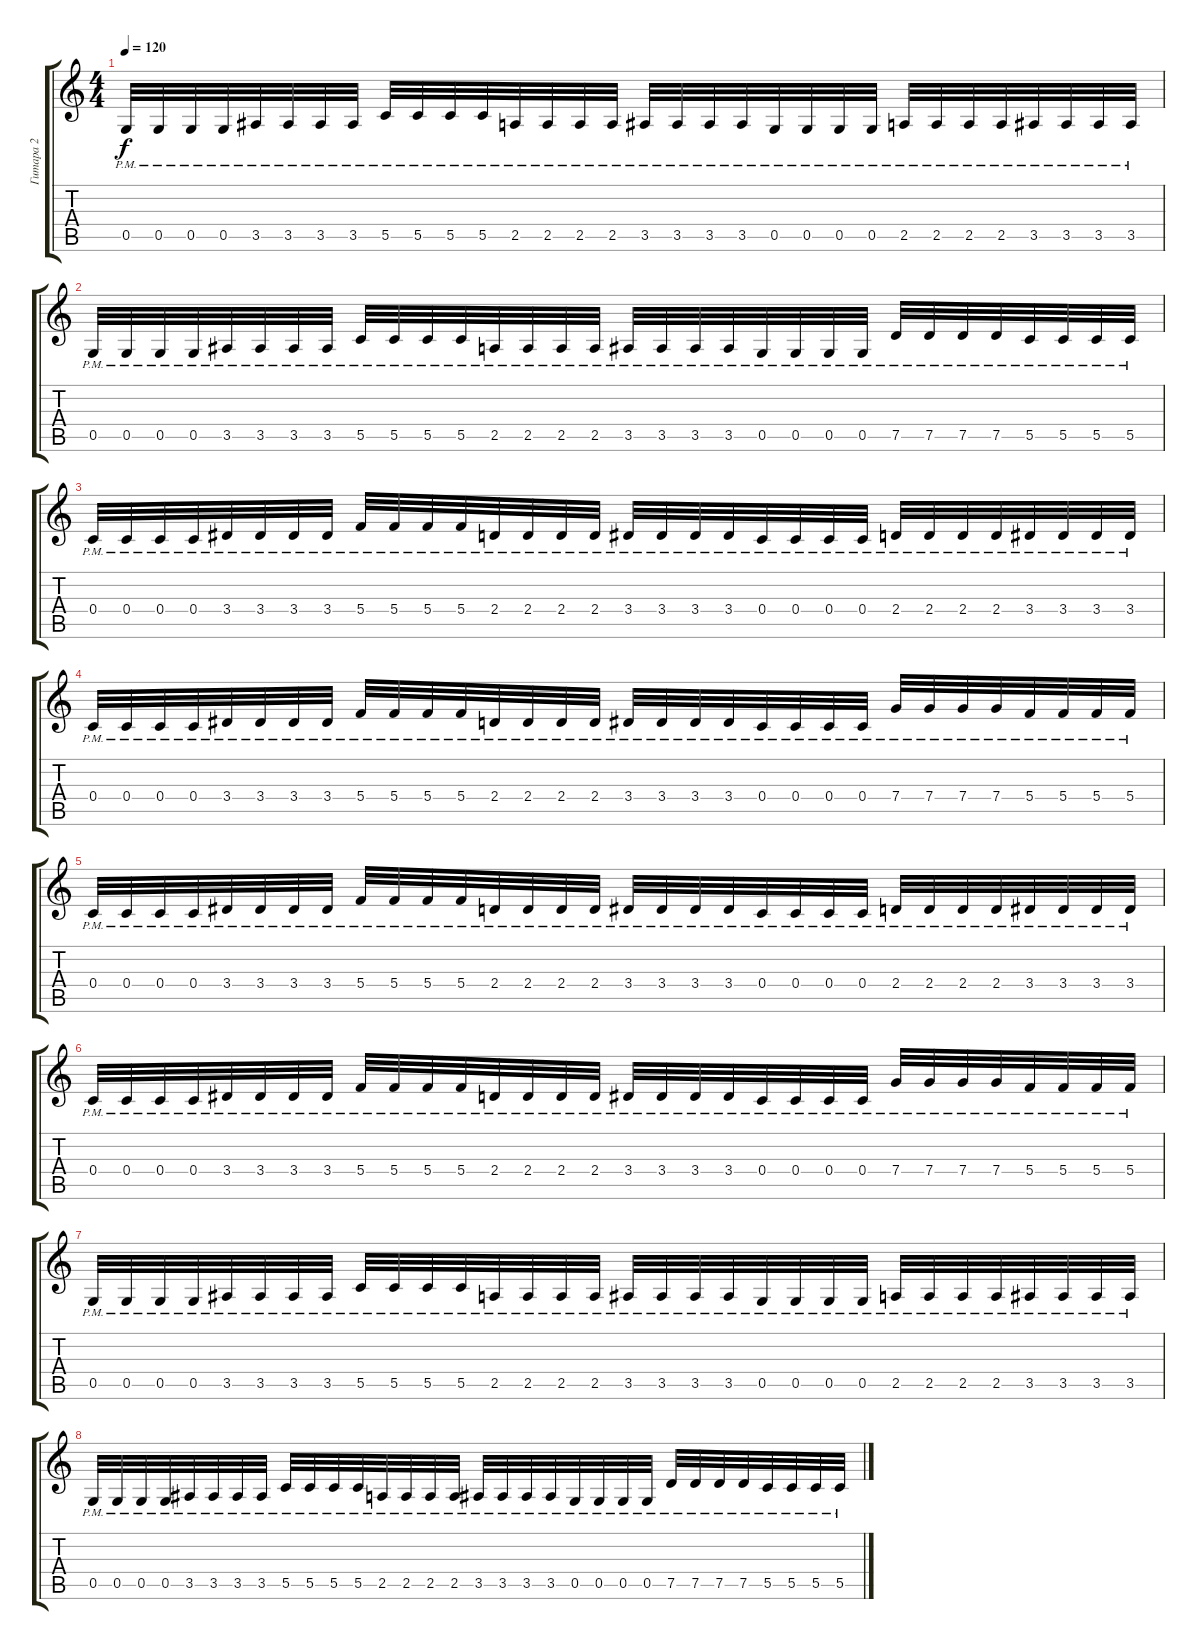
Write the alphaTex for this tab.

\track ("Гитара 2" "Гитара 2") {instrument overdrivenguitar}
\staff {score tabs}
\tuning (D4 A3 F3 C3 G2 D2) {hide}
\ts (4 4)
\tempo 120
\clef g2
\ks c
0.5{pm}.32{dy f} 0.5{pm}.32 0.5{pm}.32 0.5{pm}.32 3.5{pm}.32 3.5{pm}.32 3.5{pm}.32 3.5{pm}.32 5.5{pm}.32 5.5{pm}.32 5.5{pm}.32 5.5{pm}.32 2.5{pm}.32 2.5{pm}.32 2.5{pm}.32 2.5{pm}.32 3.5{pm}.32 3.5{pm}.32 3.5{pm}.32 3.5{pm}.32 0.5{pm}.32 0.5{pm}.32 0.5{pm}.32 0.5{pm}.32 2.5{pm}.32 2.5{pm}.32 2.5{pm}.32 2.5{pm}.32 3.5{pm}.32 3.5{pm}.32 3.5{pm}.32 3.5{pm}.32 |
0.5{pm}.32 0.5{pm}.32 0.5{pm}.32 0.5{pm}.32 3.5{pm}.32 3.5{pm}.32 3.5{pm}.32 3.5{pm}.32 5.5{pm}.32 5.5{pm}.32 5.5{pm}.32 5.5{pm}.32 2.5{pm}.32 2.5{pm}.32 2.5{pm}.32 2.5{pm}.32 3.5{pm}.32 3.5{pm}.32 3.5{pm}.32 3.5{pm}.32 0.5{pm}.32 0.5{pm}.32 0.5{pm}.32 0.5{pm}.32 7.5{pm}.32 7.5{pm}.32 7.5{pm}.32 7.5{pm}.32 5.5{pm}.32 5.5{pm}.32 5.5{pm}.32 5.5{pm}.32 |
0.4{pm}.32 0.4{pm}.32 0.4{pm}.32 0.4{pm}.32 3.4{pm}.32 3.4{pm}.32 3.4{pm}.32 3.4{pm}.32 5.4{pm}.32 5.4{pm}.32 5.4{pm}.32 5.4{pm}.32 2.4{pm}.32 2.4{pm}.32 2.4{pm}.32 2.4{pm}.32 3.4{pm}.32 3.4{pm}.32 3.4{pm}.32 3.4{pm}.32 0.4{pm}.32 0.4{pm}.32 0.4{pm}.32 0.4{pm}.32 2.4{pm}.32 2.4{pm}.32 2.4{pm}.32 2.4{pm}.32 3.4{pm}.32 3.4{pm}.32 3.4{pm}.32 3.4{pm}.32 |
0.4{pm}.32 0.4{pm}.32 0.4{pm}.32 0.4{pm}.32 3.4{pm}.32 3.4{pm}.32 3.4{pm}.32 3.4{pm}.32 5.4{pm}.32 5.4{pm}.32 5.4{pm}.32 5.4{pm}.32 2.4{pm}.32 2.4{pm}.32 2.4{pm}.32 2.4{pm}.32 3.4{pm}.32 3.4{pm}.32 3.4{pm}.32 3.4{pm}.32 0.4{pm}.32 0.4{pm}.32 0.4{pm}.32 0.4{pm}.32 7.4{pm}.32 7.4{pm}.32 7.4{pm}.32 7.4{pm}.32 5.4{pm}.32 5.4{pm}.32 5.4{pm}.32 5.4{pm}.32 |
0.4{pm}.32 0.4{pm}.32 0.4{pm}.32 0.4{pm}.32 3.4{pm}.32 3.4{pm}.32 3.4{pm}.32 3.4{pm}.32 5.4{pm}.32 5.4{pm}.32 5.4{pm}.32 5.4{pm}.32 2.4{pm}.32 2.4{pm}.32 2.4{pm}.32 2.4{pm}.32 3.4{pm}.32 3.4{pm}.32 3.4{pm}.32 3.4{pm}.32 0.4{pm}.32 0.4{pm}.32 0.4{pm}.32 0.4{pm}.32 2.4{pm}.32 2.4{pm}.32 2.4{pm}.32 2.4{pm}.32 3.4{pm}.32 3.4{pm}.32 3.4{pm}.32 3.4{pm}.32 |
0.4{pm}.32 0.4{pm}.32 0.4{pm}.32 0.4{pm}.32 3.4{pm}.32 3.4{pm}.32 3.4{pm}.32 3.4{pm}.32 5.4{pm}.32 5.4{pm}.32 5.4{pm}.32 5.4{pm}.32 2.4{pm}.32 2.4{pm}.32 2.4{pm}.32 2.4{pm}.32 3.4{pm}.32 3.4{pm}.32 3.4{pm}.32 3.4{pm}.32 0.4{pm}.32 0.4{pm}.32 0.4{pm}.32 0.4{pm}.32 7.4{pm}.32 7.4{pm}.32 7.4{pm}.32 7.4{pm}.32 5.4{pm}.32 5.4{pm}.32 5.4{pm}.32 5.4{pm}.32 |
0.5{pm}.32 0.5{pm}.32 0.5{pm}.32 0.5{pm}.32 3.5{pm}.32 3.5{pm}.32 3.5{pm}.32 3.5{pm}.32 5.5{pm}.32 5.5{pm}.32 5.5{pm}.32 5.5{pm}.32 2.5{pm}.32 2.5{pm}.32 2.5{pm}.32 2.5{pm}.32 3.5{pm}.32 3.5{pm}.32 3.5{pm}.32 3.5{pm}.32 0.5{pm}.32 0.5{pm}.32 0.5{pm}.32 0.5{pm}.32 2.5{pm}.32 2.5{pm}.32 2.5{pm}.32 2.5{pm}.32 3.5{pm}.32 3.5{pm}.32 3.5{pm}.32 3.5{pm}.32 |
0.5{pm}.32 0.5{pm}.32 0.5{pm}.32 0.5{pm}.32 3.5{pm}.32 3.5{pm}.32 3.5{pm}.32 3.5{pm}.32 5.5{pm}.32 5.5{pm}.32 5.5{pm}.32 5.5{pm}.32 2.5{pm}.32 2.5{pm}.32 2.5{pm}.32 2.5{pm}.32 3.5{pm}.32 3.5{pm}.32 3.5{pm}.32 3.5{pm}.32 0.5{pm}.32 0.5{pm}.32 0.5{pm}.32 0.5{pm}.32 7.5{pm}.32 7.5{pm}.32 7.5{pm}.32 7.5{pm}.32 5.5{pm}.32 5.5{pm}.32 5.5{pm}.32 5.5{pm}.32
